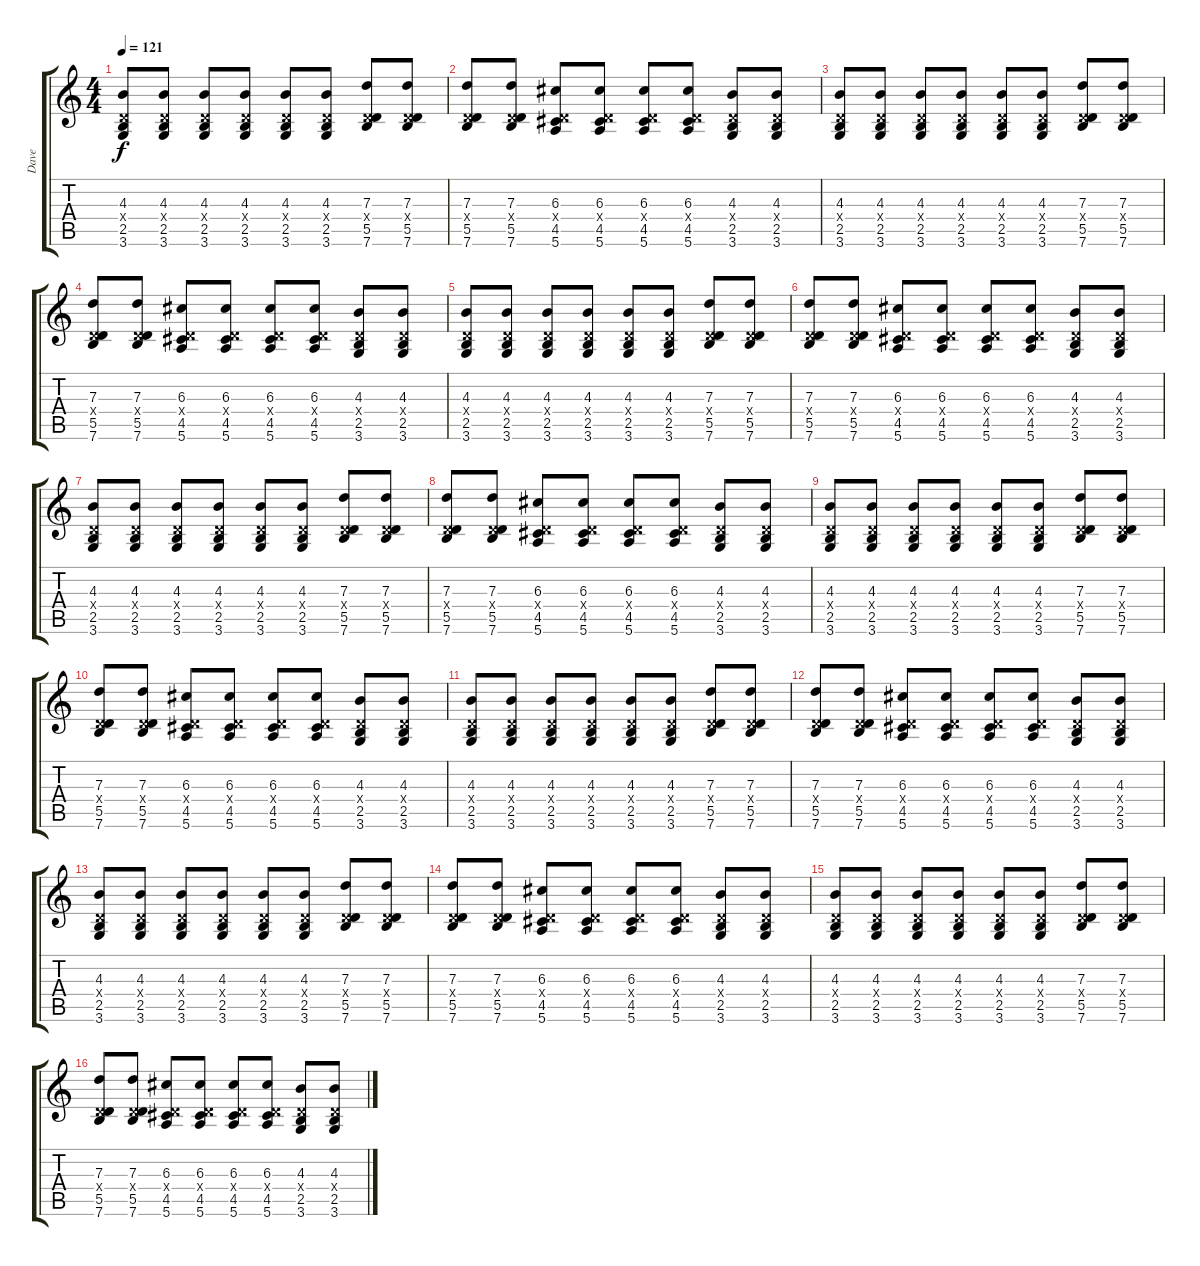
\track ("Dave" "Dave") {instrument electricguitarjazz}
\staff {score tabs}
\tuning (E4 B3 G3 D3 A2 E2) {hide}
\ts (4 4)
\tempo 121
\clef g2
\ks c
(4.3 0.4{x} 2.5 3.6).8{dy f} (4.3 0.4{x} 2.5 3.6).8 (4.3 0.4{x} 2.5 3.6).8 (4.3 0.4{x} 2.5 3.6).8 (4.3 0.4{x} 2.5 3.6).8 (4.3 0.4{x} 2.5 3.6).8 (7.3 0.4{x} 5.5 7.6).8 (7.3 0.4{x} 5.5 7.6).8 |
(7.3 0.4{x} 5.5 7.6).8 (7.3 0.4{x} 5.5 7.6).8 (6.3 0.4{x} 4.5 5.6).8 (6.3 0.4{x} 4.5 5.6).8 (6.3 0.4{x} 4.5 5.6).8 (6.3 0.4{x} 4.5 5.6).8 (4.3 0.4{x} 2.5 3.6).8 (4.3 0.4{x} 2.5 3.6).8 |
(4.3 0.4{x} 2.5 3.6).8 (4.3 0.4{x} 2.5 3.6).8 (4.3 0.4{x} 2.5 3.6).8 (4.3 0.4{x} 2.5 3.6).8 (4.3 0.4{x} 2.5 3.6).8 (4.3 0.4{x} 2.5 3.6).8 (7.3 0.4{x} 5.5 7.6).8 (7.3 0.4{x} 5.5 7.6).8 |
(7.3 0.4{x} 5.5 7.6).8 (7.3 0.4{x} 5.5 7.6).8 (6.3 0.4{x} 4.5 5.6).8 (6.3 0.4{x} 4.5 5.6).8 (6.3 0.4{x} 4.5 5.6).8 (6.3 0.4{x} 4.5 5.6).8 (4.3 0.4{x} 2.5 3.6).8 (4.3 0.4{x} 2.5 3.6).8 |
(4.3 0.4{x} 2.5 3.6).8 (4.3 0.4{x} 2.5 3.6).8 (4.3 0.4{x} 2.5 3.6).8 (4.3 0.4{x} 2.5 3.6).8 (4.3 0.4{x} 2.5 3.6).8 (4.3 0.4{x} 2.5 3.6).8 (7.3 0.4{x} 5.5 7.6).8 (7.3 0.4{x} 5.5 7.6).8 |
(7.3 0.4{x} 5.5 7.6).8 (7.3 0.4{x} 5.5 7.6).8 (6.3 0.4{x} 4.5 5.6).8 (6.3 0.4{x} 4.5 5.6).8 (6.3 0.4{x} 4.5 5.6).8 (6.3 0.4{x} 4.5 5.6).8 (4.3 0.4{x} 2.5 3.6).8 (4.3 0.4{x} 2.5 3.6).8 |
(4.3 0.4{x} 2.5 3.6).8 (4.3 0.4{x} 2.5 3.6).8 (4.3 0.4{x} 2.5 3.6).8 (4.3 0.4{x} 2.5 3.6).8 (4.3 0.4{x} 2.5 3.6).8 (4.3 0.4{x} 2.5 3.6).8 (7.3 0.4{x} 5.5 7.6).8 (7.3 0.4{x} 5.5 7.6).8 |
(7.3 0.4{x} 5.5 7.6).8 (7.3 0.4{x} 5.5 7.6).8 (6.3 0.4{x} 4.5 5.6).8 (6.3 0.4{x} 4.5 5.6).8 (6.3 0.4{x} 4.5 5.6).8 (6.3 0.4{x} 4.5 5.6).8 (4.3 0.4{x} 2.5 3.6).8 (4.3 0.4{x} 2.5 3.6).8 |
(4.3 0.4{x} 2.5 3.6).8 (4.3 0.4{x} 2.5 3.6).8 (4.3 0.4{x} 2.5 3.6).8 (4.3 0.4{x} 2.5 3.6).8 (4.3 0.4{x} 2.5 3.6).8 (4.3 0.4{x} 2.5 3.6).8 (7.3 0.4{x} 5.5 7.6).8 (7.3 0.4{x} 5.5 7.6).8 |
(7.3 0.4{x} 5.5 7.6).8 (7.3 0.4{x} 5.5 7.6).8 (6.3 0.4{x} 4.5 5.6).8 (6.3 0.4{x} 4.5 5.6).8 (6.3 0.4{x} 4.5 5.6).8 (6.3 0.4{x} 4.5 5.6).8 (4.3 0.4{x} 2.5 3.6).8 (4.3 0.4{x} 2.5 3.6).8 |
(4.3 0.4{x} 2.5 3.6).8 (4.3 0.4{x} 2.5 3.6).8 (4.3 0.4{x} 2.5 3.6).8 (4.3 0.4{x} 2.5 3.6).8 (4.3 0.4{x} 2.5 3.6).8 (4.3 0.4{x} 2.5 3.6).8 (7.3 0.4{x} 5.5 7.6).8 (7.3 0.4{x} 5.5 7.6).8 |
(7.3 0.4{x} 5.5 7.6).8 (7.3 0.4{x} 5.5 7.6).8 (6.3 0.4{x} 4.5 5.6).8 (6.3 0.4{x} 4.5 5.6).8 (6.3 0.4{x} 4.5 5.6).8 (6.3 0.4{x} 4.5 5.6).8 (4.3 0.4{x} 2.5 3.6).8 (4.3 0.4{x} 2.5 3.6).8 |
(4.3 0.4{x} 2.5 3.6).8 (4.3 0.4{x} 2.5 3.6).8 (4.3 0.4{x} 2.5 3.6).8 (4.3 0.4{x} 2.5 3.6).8 (4.3 0.4{x} 2.5 3.6).8 (4.3 0.4{x} 2.5 3.6).8 (7.3 0.4{x} 5.5 7.6).8 (7.3 0.4{x} 5.5 7.6).8 |
(7.3 0.4{x} 5.5 7.6).8 (7.3 0.4{x} 5.5 7.6).8 (6.3 0.4{x} 4.5 5.6).8 (6.3 0.4{x} 4.5 5.6).8 (6.3 0.4{x} 4.5 5.6).8 (6.3 0.4{x} 4.5 5.6).8 (4.3 0.4{x} 2.5 3.6).8 (4.3 0.4{x} 2.5 3.6).8 |
(4.3 0.4{x} 2.5 3.6).8 (4.3 0.4{x} 2.5 3.6).8 (4.3 0.4{x} 2.5 3.6).8 (4.3 0.4{x} 2.5 3.6).8 (4.3 0.4{x} 2.5 3.6).8 (4.3 0.4{x} 2.5 3.6).8 (7.3 0.4{x} 5.5 7.6).8 (7.3 0.4{x} 5.5 7.6).8 |
(7.3 0.4{x} 5.5 7.6).8 (7.3 0.4{x} 5.5 7.6).8 (6.3 0.4{x} 4.5 5.6).8 (6.3 0.4{x} 4.5 5.6).8 (6.3 0.4{x} 4.5 5.6).8 (6.3 0.4{x} 4.5 5.6).8 (4.3 0.4{x} 2.5 3.6).8 (4.3 0.4{x} 2.5 3.6).8
